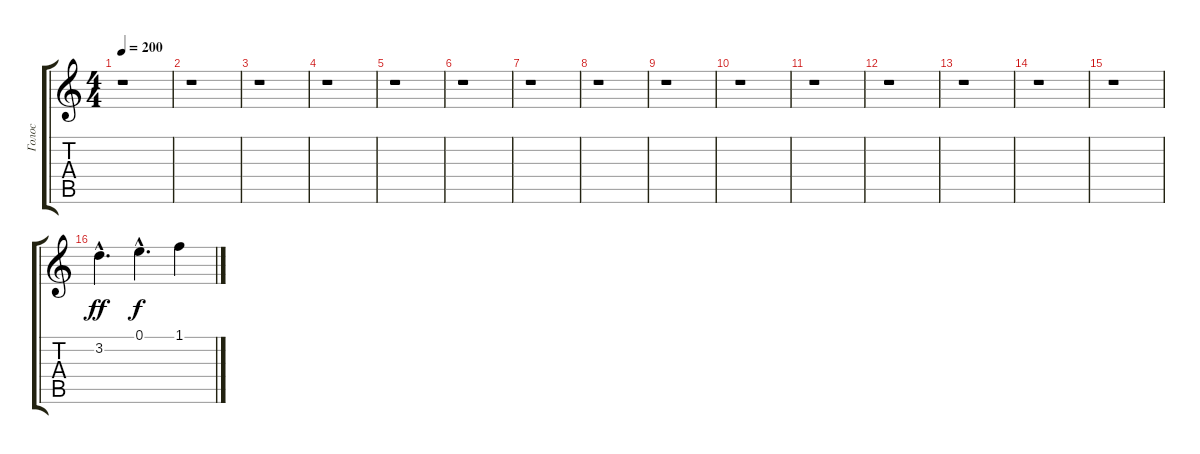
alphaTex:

\track ("Голос" "Голос") {instrument electricguitarclean}
\staff {score tabs}
\tuning (E4 B3 G3 D3 A2 E2) {hide}
\ts (4 4)
\tempo 200
\clef g2
\ks c
r.1{dy ff} |
r.1 |
r.1 |
r.1 |
r.1 |
r.1 |
r.1 |
r.1 |
r.1 |
r.1 |
r.1 |
r.1 |
r.1 |
r.1 |
r.1 |
3.2{hac}.4{d} 0.1{hac}.4{d dy f} 1.1.4
